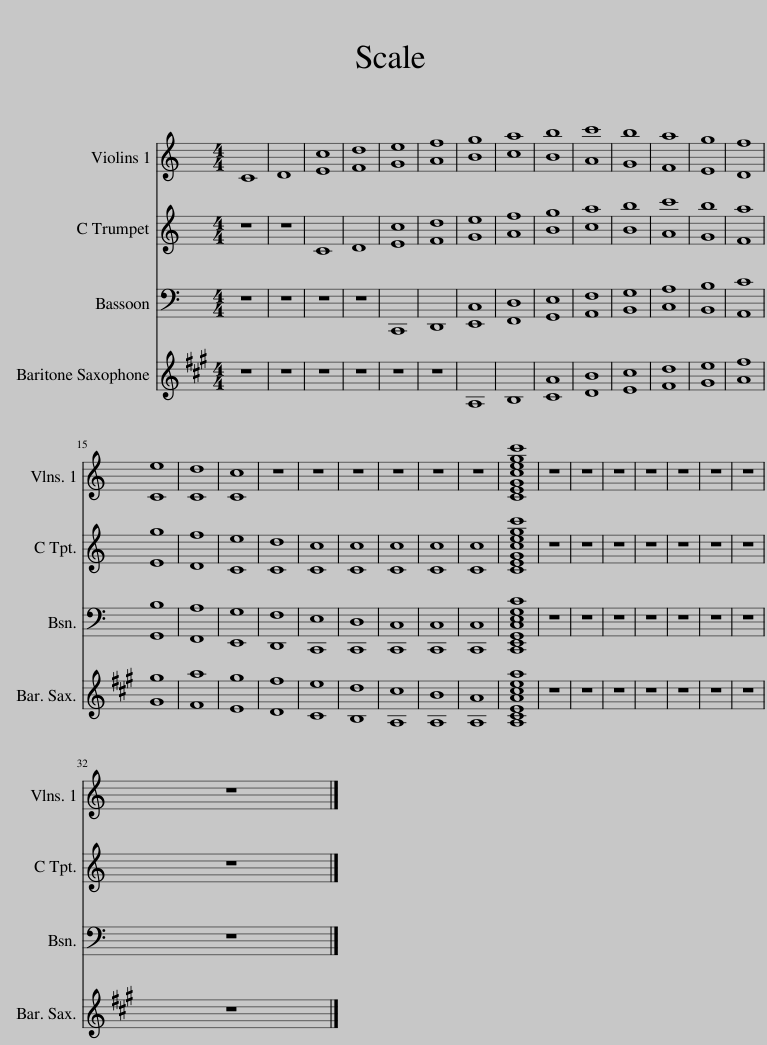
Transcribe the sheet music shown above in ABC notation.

X:1
%%score 1 2 3 4
L:1/8
M:4/4
I:linebreak $
K:C
V:1 treble
V:2 treble
V:3 bass
V:4 treble transpose=-21
V:1
 C8 | D8 | [Ec]8 | [Fd]8 | [Ge]8 | %5
 [Af]8 | [Bg]8 | [ca]8 | [Bb]8 | [Ac']8 | %10
 [Gb]8 | [Fa]8 | [Eg]8 | [Df]8 |$ [Ce]8 | %15
 [Cd]8 | [Cc]8 | z8 | z8 | z8 | %20
 z8 | z8 | z8 | [CEGcegc']8 | z8 | %25
 z8 | z8 | z8 | z8 | z8 | %30
 z8 |$ z8 |] %32
V:2
 z8 | z8 | C8 | D8 | [Ec]8 | %5
 [Fd]8 | [Ge]8 | [Af]8 | [Bg]8 | [ca]8 | %10
 [Bb]8 | [Ac']8 | [Gb]8 | [Fa]8 |$ [Eg]8 | %15
 [Df]8 | [Ce]8 | [Cd]8 | [Cc]8 | [Cc]8 | %20
 [Cc]8 | [Cc]8 | [Cc]8 | [CEGcegc']8 | z8 | %25
 z8 | z8 | z8 | z8 | z8 | %30
 z8 |$ z8 |] %32
V:3
 z8 | z8 | z8 | z8 | C,,8 | %5
 D,,8 | [E,,C,]8 | [F,,D,]8 | [G,,E,]8 | [A,,F,]8 | %10
 [B,,G,]8 | [C,A,]8 | [B,,B,]8 | [A,,C]8 |$ [G,,B,]8 | %15
 [F,,A,]8 | [E,,G,]8 | [D,,F,]8 | [C,,E,]8 | [C,,D,]8 | %20
 [C,,C,]8 | [C,,C,]8 | [C,,C,]8 | [C,,E,,G,,C,E,G,C]8 | z8 | %25
 z8 | z8 | z8 | z8 | z8 | %30
 z8 |$ z8 |] %32
V:4
[K:A] z8 | z8 | z8 | z8 | z8 | %5
 z8 | A,8 | B,8 | [CA]8 | [DB]8 | %10
 [Ec]8 | [Fd]8 | [Ge]8 | [Af]8 |$ [Gg]8 | %15
 [Fa]8 | [Eg]8 | [Df]8 | [Ce]8 | [B,d]8 | %20
 [A,c]8 | [A,B]8 | [A,A]8 | [A,CEAcea]8 | z8 | %25
 z8 | z8 | z8 | z8 | z8 | %30
 z8 |$ z8 |] %32
